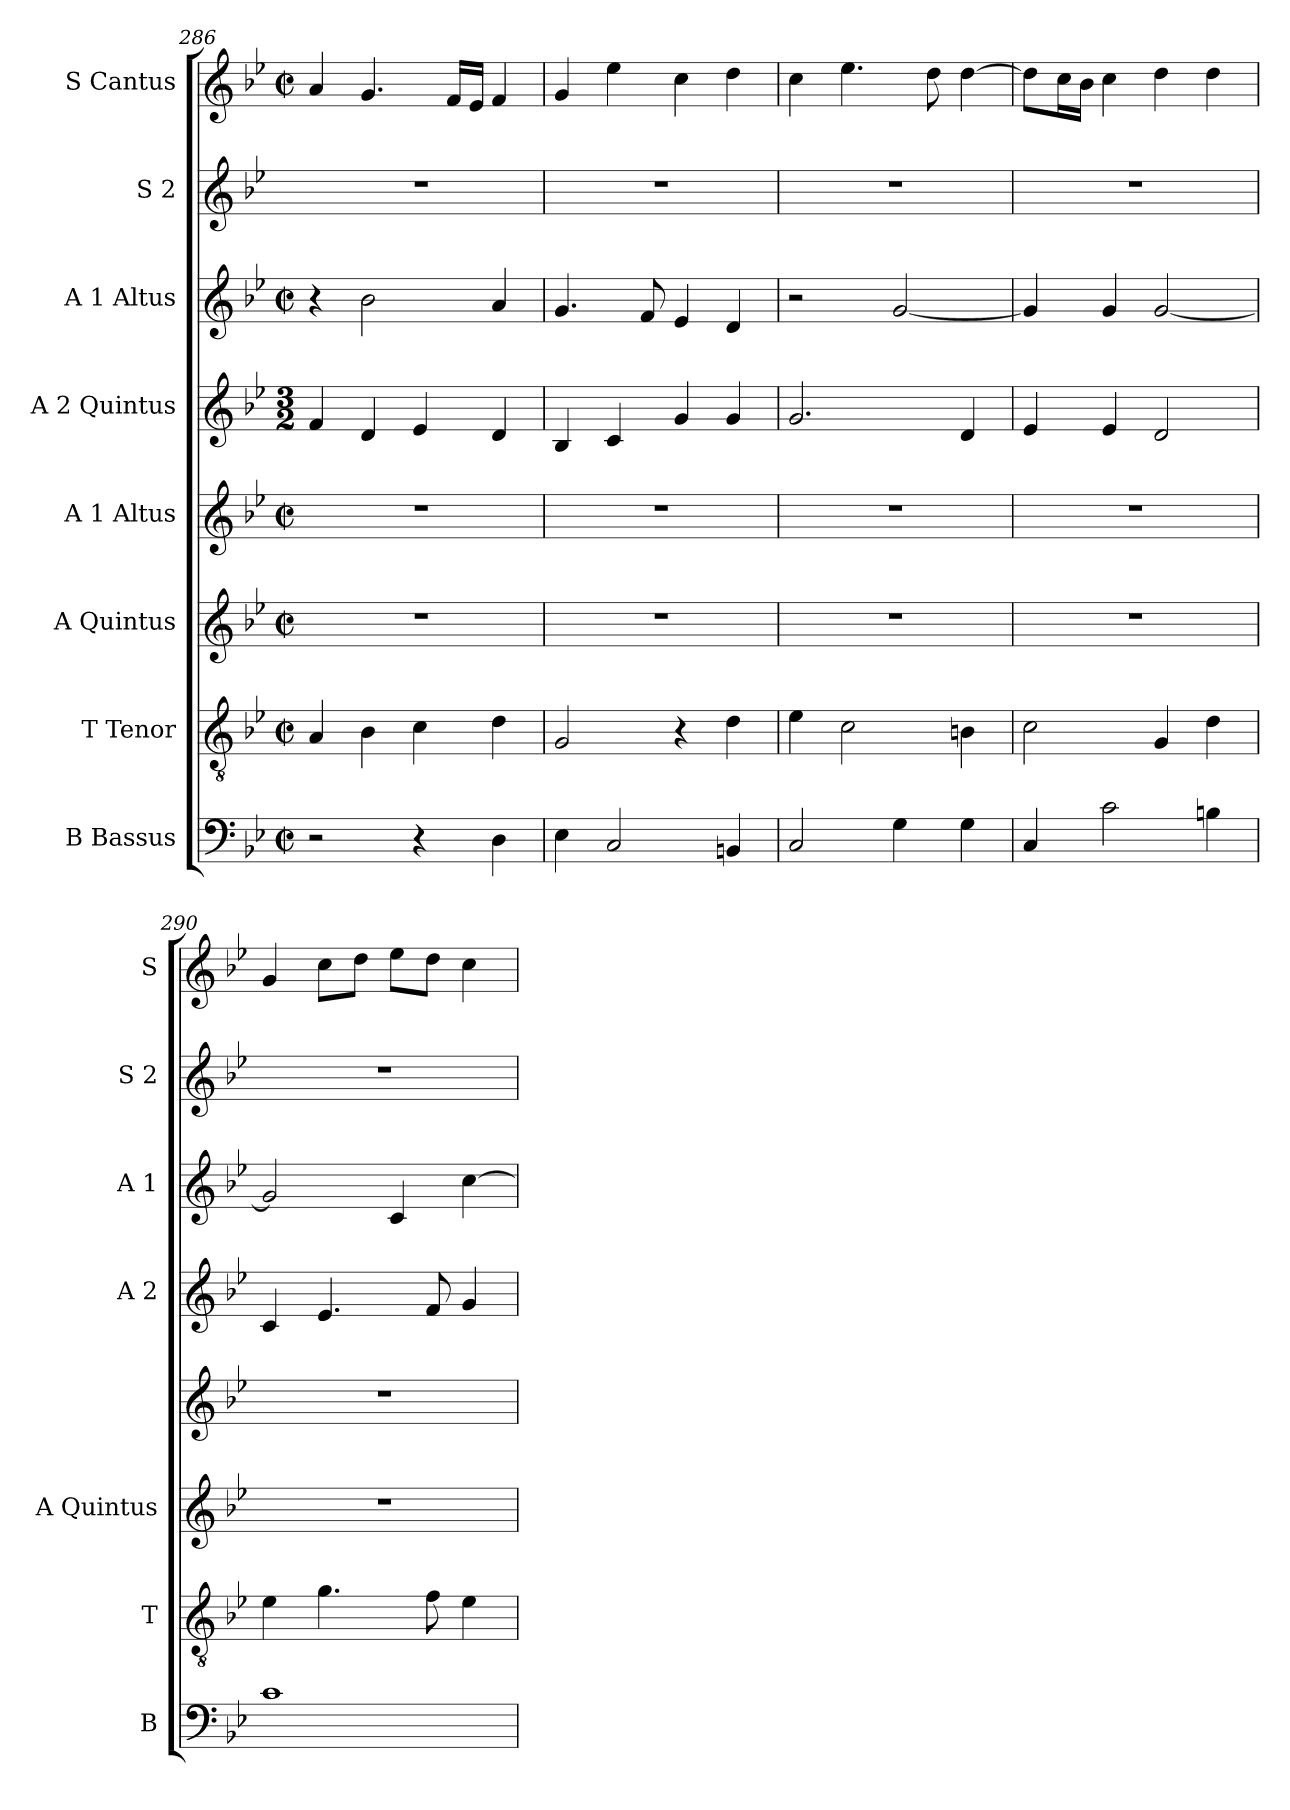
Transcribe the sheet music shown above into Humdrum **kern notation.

**kern	**kern	**kern	**kern	**kern	**kern	**kern	**kern
*part8	*part7	*part6	*part5	*part4	*part3	*part2	*part1
*staff8	*staff7	*staff6	*staff5	*staff4	*staff3	*staff2	*staff1
*I"B Bassus	*I"T Tenor	*I"A Quintus	*I"A 1 Altus	*I"A 2 Quintus	*I"A 1 Altus	*I"S 2	*I"S Cantus
*I'B	*I'T	*I'A Quintus	*	*I'A 2	*I'A 1	*I'S 2	*I'S
*clefF4	*clefGv2	*clefG2	*clefG2	*clefG2	*clefG2	*clefG2	*clefG2
*k[b-e-]	*k[b-e-]	*k[b-e-]	*k[b-e-]	*k[b-e-]	*k[b-e-]	*k[b-e-]	*k[b-e-]
*B-:	*B-:	*B-:	*B-:	*B-:	*B-:	*B-:	*B-:
*M2/2	*M2/2	*M2/2	*M2/2	*M3/2	*M2/2	*	*M2/2
*met(c|)	*met(c|)	*met(c|)	*met(c|)	*	*met(c|)	*	*met(c|)
=286	=286	=286	=286	=286	=286	=286	=286
2r	4A/	1r	1r	4f/	4r	1r	4a/
.	4B-\	.	.	4d/	2b-\	.	4.g/
4r	4c\	.	.	4e-/	.	.	.
.	.	.	.	.	.	.	16f/LL
.	.	.	.	.	.	.	16e-/JJ
4D\	4d\	.	.	4d/	4a/	.	4f/
!!LO:LB:g=z
=287	=287	=287	=287	=287	=287	=287	=287
4E-\	2G/	1r	1r	4B-/	4.g/	1r	4g/
2C/	.	.	.	4c/	.	.	4ee-\
.	.	.	.	.	8f/	.	.
.	4r	.	.	4g/	4e-/	.	4cc\
4BBn/	4d\	.	.	4g/	4d/	.	4dd\
=288	=288	=288	=288	=288	=288	=288	=288
2C/	4e-\	1r	1r	2.g/	2r	1r	4cc\
.	2c\	.	.	.	.	.	4.ee-\
4G\	.	.	.	.	[<2g/	.	.
.	.	.	.	.	.	.	8dd\
4G\	4Bn\	.	.	4d/	.	.	[>4dd\
=289	=289	=289	=289	=289	=289	=289	=289
4C/	2c\	1r	1r	4e-/	4g/]	1r	8dd\L]
.	.	.	.	.	.	.	16cc\L
.	.	.	.	.	.	.	16b-\JJ
2c\	.	.	.	4e-/	4g/	.	4cc\
.	4G/	.	.	2d/	[<2g/	.	4dd\
4Bn\	4d\	.	.	.	.	.	4dd\
=290	=290	=290	=290	=290	=290	=290	=290
1c	4e-\	1r	1r	4c/	2g/]	1r	4g/
.	4.g\	.	.	4.e-/	.	.	8cc\L
.	.	.	.	.	.	.	8dd\J
.	.	.	.	.	4c/	.	8ee-\L
.	8f\	.	.	8f/	.	.	8dd\J
.	4e-\	.	.	4g/	[>4cc\	.	4cc\
=	=	=	=	=	=	=	=
*-	*-	*-	*-	*-	*-	*-	*-
